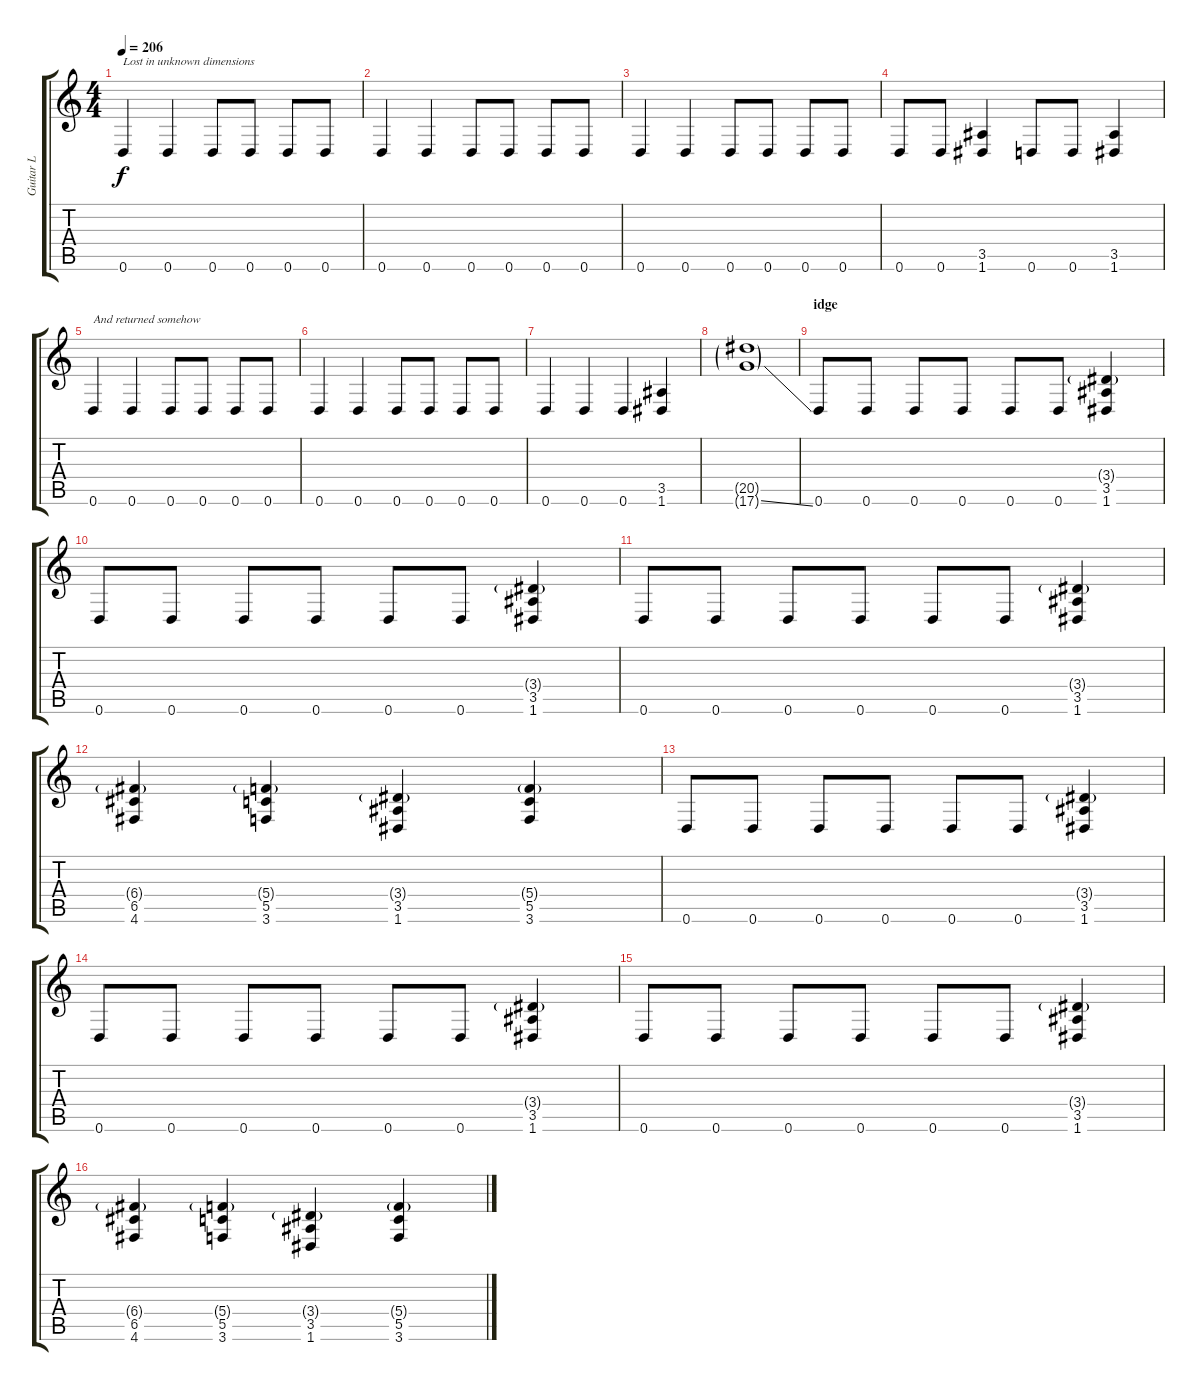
\track ("Guitar L" "Guitar L") {instrument distortionguitar}
\staff {score tabs}
\tuning (D4 A3 F3 C3 G2 D2) {hide}
\ts (4 4)
\tempo 206
\clef g2
\ks c
0.6.4{txt "Lost in unknown dimensions" dy f} 0.6.4 0.6.8 0.6.8 0.6.8 0.6.8 |
0.6.4 0.6.4 0.6.8 0.6.8 0.6.8 0.6.8 |
0.6.4 0.6.4 0.6.8 0.6.8 0.6.8 0.6.8 |
0.6.8 0.6.8 (3.5 1.6).4 0.6.8 0.6.8 (3.5 1.6).4 |
0.6.4{txt "And returned somehow"} 0.6.4 0.6.8 0.6.8 0.6.8 0.6.8 |
0.6.4 0.6.4 0.6.8 0.6.8 0.6.8 0.6.8 |
0.6.4 0.6.4 0.6.4 (3.5 1.6).4 |
(20.5{g} 17.6{ss g}).1 |
\section ("" "idge")
0.6.8 0.6.8 0.6.8 0.6.8 0.6.8 0.6.8 (3.4{g} 3.5 1.6).4 |
0.6.8 0.6.8 0.6.8 0.6.8 0.6.8 0.6.8 (3.4{g} 3.5 1.6).4 |
0.6.8 0.6.8 0.6.8 0.6.8 0.6.8 0.6.8 (3.4{g} 3.5 1.6).4 |
(6.4{g} 6.5 4.6).4 (5.4{g} 5.5 3.6).4 (3.4{g} 3.5 1.6).4 (5.4{g} 5.5 3.6).4 |
0.6.8 0.6.8 0.6.8 0.6.8 0.6.8 0.6.8 (3.4{g} 3.5 1.6).4 |
0.6.8 0.6.8 0.6.8 0.6.8 0.6.8 0.6.8 (3.4{g} 3.5 1.6).4 |
0.6.8 0.6.8 0.6.8 0.6.8 0.6.8 0.6.8 (3.4{g} 3.5 1.6).4 |
(6.4{g} 6.5 4.6).4 (5.4{g} 5.5 3.6).4 (3.4{g} 3.5 1.6).4 (5.4{g} 5.5 3.6).4
